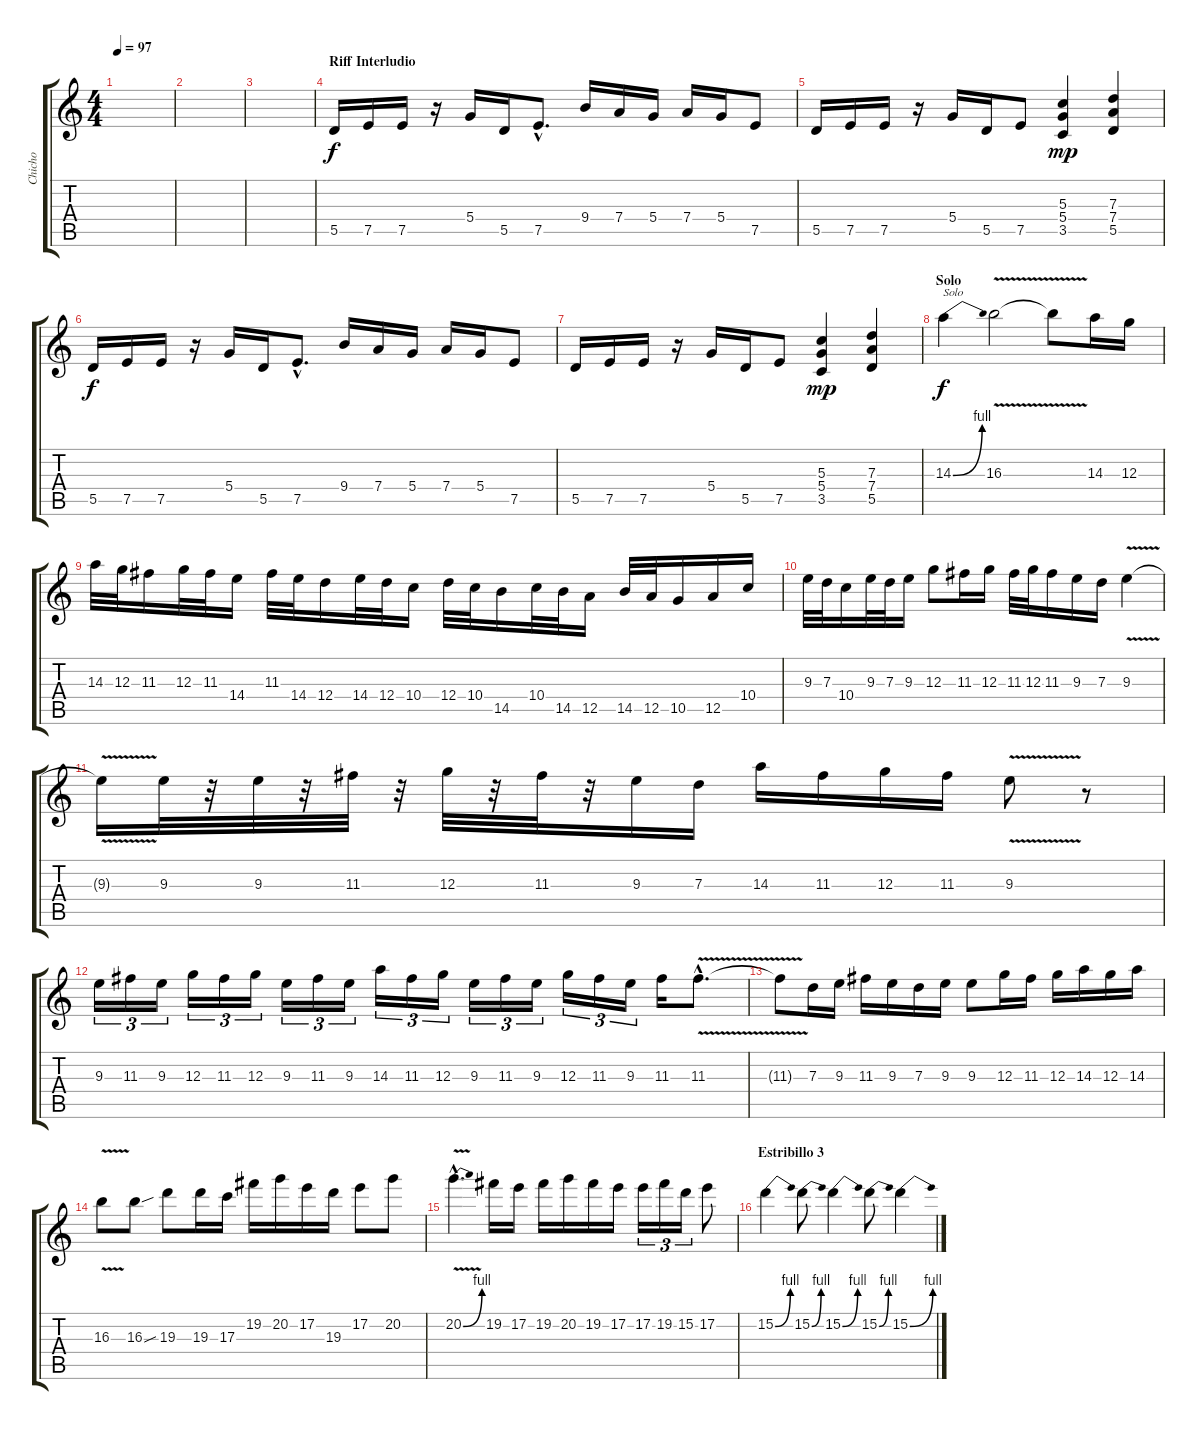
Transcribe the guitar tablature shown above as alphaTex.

\track ("Chicho" "Chicho") {instrument distortionguitar}
\staff {score tabs}
\tuning (E4 B3 G3 D3 A2 E2) {hide}
\ts (4 4)
\tempo 97
\clef g2
\ks c
|
|
|
\section ("" "Riff Interludio")
5.5.16{dy f} 7.5.16 7.5.16 r.16 5.4.16 5.5.16 7.5{hac}.8{d} 9.4.16 7.4.16 5.4.16 7.4.16 5.4.16 7.5.8 |
5.5.16 7.5.16 7.5.16 r.16 5.4.16 5.5.16 7.5.8 (5.3 5.4 3.5).4{dy mp} (7.3 7.4 5.5).4 |
5.5.16{dy f} 7.5.16 7.5.16 r.16 5.4.16 5.5.16 7.5{hac}.8{d} 9.4.16 7.4.16 5.4.16 7.4.16 5.4.16 7.5.8 |
5.5.16 7.5.16 7.5.16 r.16 5.4.16 5.5.16 7.5.8 (5.3 5.4 3.5).4{dy mp} (7.3 7.4 5.5).4 |
\section ("" "Solo")
14.3{be (bend 0 0 60 4)}.4{txt "Solo" dy f} 16.3{v}.2 16.3{t}.8 14.3.16 12.3.16 |
14.3.32 12.3.32 11.3.16 12.3.32 11.3.32 14.4.16 11.3.32 14.4.32 12.4.16 14.4.32 12.4.32 10.4.16 12.4.32 10.4.32 14.5.16 10.4.32 14.5.32 12.5.16 14.5.32 12.5.32 10.5.16 12.5.16 10.4.16 |
9.3.32 7.3.32 10.4.16 9.3.32 7.3.32 9.3.16 12.3.8 11.3.16 12.3.16 11.3.32 12.3.32 11.3.16 9.3.16 7.3.16 9.3{v}.4 |
9.3{t}.16 9.3.32 r.32 9.3.32 r.32 11.3.32 r.32 12.3.32 r.32 11.3.32 r.32 9.3.16 7.3.16 14.3.16 11.3.16 12.3.16 11.3.16 9.3{v}.8 r.8 |
9.3.16{tu (3 2)} 11.3.16{tu (3 2)} 9.3.16{tu (3 2)} 12.3.16{tu (3 2)} 11.3.16{tu (3 2)} 12.3.16{tu (3 2)} 9.3.16{tu (3 2)} 11.3.16{tu (3 2)} 9.3.16{tu (3 2)} 14.3.16{tu (3 2)} 11.3.16{tu (3 2)} 12.3.16{tu (3 2)} 9.3.16{tu (3 2)} 11.3.16{tu (3 2)} 9.3.16{tu (3 2)} 12.3.16{tu (3 2)} 11.3.16{tu (3 2)} 9.3.16{tu (3 2)} 11.3.16 11.3{v hac}.8{d} |
11.3{t}.8 7.3.16 9.3.16 11.3.16 9.3.16 7.3.16 9.3.16 9.3.8 12.3.16 11.3.16 12.3.16 14.3.16 12.3.16 14.3.16 |
16.3{v}.8 16.3{sou}.8 19.3.8 19.3.16 17.3.16 19.2.16 20.2.16 17.2.16 19.3.16 17.2.8 20.2.8 |
20.2{be (bend 0 0 60 4) v hac}.4{d} 19.2.16 17.2.16 19.2.16 20.2.16 19.2.16 17.2.16 17.2.16{tu (3 2)} 19.2.16{tu (3 2)} 15.2.16{tu (3 2)} 17.2.8 |
\section ("" "Estribillo 3")
15.2{be (bend 0 0 60 4)}.4 15.2{be (bend 0 0 60 4)}.8 15.2{be (bend 0 0 60 4)}.4 15.2{be (bend 0 0 60 4)}.8 15.2{be (bend 0 0 60 4)}.4
